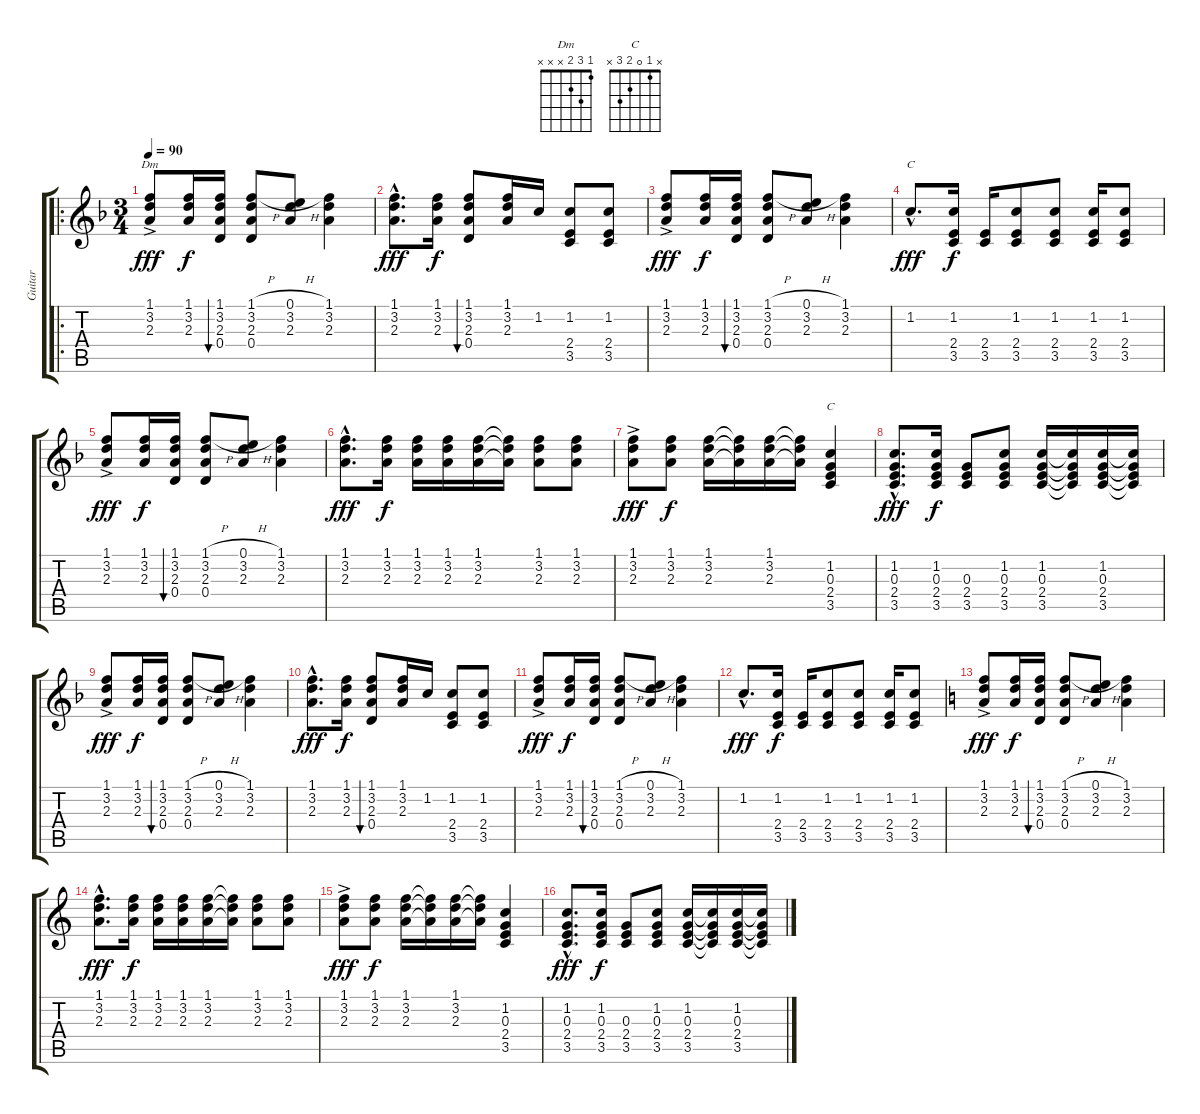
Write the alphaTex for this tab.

\track ("Guitar" "Guitar") {instrument acousticguitarnylon}
\staff {score tabs}
\tuning (E4 B3 G3 D3 A2 E2) {hide}
\chord ("Dm" 1 3 2 x x x)
\chord ("C" 0 1 0 2 3 x)
\chord ("C" x 1 0 2 3 x)
\ro
\ts (3 4)
\tempo 90
\clef g2
\ks f
(1.1 3.2 2.3{ac}).8{ch "Dm" dy fff instrument acousticguitarnylon} (1.1 3.2 2.3).16{dy f} (1.1 3.2 2.3 0.4).16{bu 60} (1.1{h} 3.2 2.3 0.4).8 (0.1{h} 3.2 2.3).8 (1.1 3.2 2.3).4 |
(1.1{hac} 3.2{hac} 2.3{hac}).8{d dy fff} (1.1 3.2 2.3).16{dy f} (1.1 3.2 2.3 0.4).8{bu 60} (1.1 3.2 2.3).16 1.2.16 (1.2 2.4 3.5).8 (1.2 2.4 3.5).8 |
(1.1 3.2 2.3{ac}).8{dy fff} (1.1 3.2 2.3).16{dy f} (1.1 3.2 2.3 0.4).16{bu 60} (1.1{h} 3.2 2.3 0.4).8 (0.1{h} 3.2 2.3).8 (1.1 3.2 2.3).4 |
1.2{hac}.8{d ch "C" dy fff} (1.2 2.4 3.5).16{dy f} (2.4 3.5).16 (1.2 2.4 3.5).8 (1.2 2.4 3.5).8 (1.2 2.4 3.5).16 (1.2 2.4 3.5).8 |
(1.1{ac} 3.2 2.3).8{dy fff} (1.1 3.2 2.3).16{dy f} (1.1 3.2 2.3 0.4).16{bu 60} (1.1{h} 3.2 2.3 0.4).8 (0.1{h} 3.2 2.3).8 (1.1 3.2 2.3).4 |
(1.1{hac} 3.2{hac} 2.3{hac}).8{d dy fff} (1.1 3.2 2.3).16{dy f} (1.1 3.2 2.3).16 (1.1 3.2 2.3).16 (1.1 3.2 2.3).16 (1.1{t} 3.2{t} 2.3{t}).16 (1.1 3.2 2.3).8 (1.1 3.2 2.3).8 |
(1.1{ac} 3.2 2.3).8{dy fff} (1.1 3.2 2.3).8{dy f} (1.1 3.2 2.3).16 (1.1{t} 3.2{t} 2.3{t}).16 (1.1 3.2 2.3).16 (1.1{t} 3.2{t} 2.3{t}).16 (1.2 0.3 2.4 3.5).4{ch "C"} |
(1.2{hac} 0.3{hac} 2.4{hac} 3.5{hac}).8{d dy fff} (1.2 0.3 2.4 3.5).16{dy f} (0.3 2.4 3.5).8 (1.2 0.3 2.4 3.5).8 (1.2 0.3 2.4 3.5).16 (1.2{t} 0.3{t} 2.4{t} 3.5{t}).16 (1.2 0.3 2.4 3.5).16 (1.2{t} 0.3{t} 2.4{t} 3.5{t}).16 |
(1.1 3.2 2.3{ac}).8{dy fff} (1.1 3.2 2.3).16{dy f} (1.1 3.2 2.3 0.4).16{bu 60} (1.1{h} 3.2 2.3 0.4).8 (0.1{h} 3.2 2.3).8 (1.1 3.2 2.3).4 |
(1.1{hac} 3.2{hac} 2.3{hac}).8{d dy fff} (1.1 3.2 2.3).16{dy f} (1.1 3.2 2.3 0.4).8{bu 60} (1.1 3.2 2.3).16 1.2.16 (1.2 2.4 3.5).8 (1.2 2.4 3.5).8 |
(1.1 3.2 2.3{ac}).8{dy fff} (1.1 3.2 2.3).16{dy f} (1.1 3.2 2.3 0.4).16{bu 60} (1.1{h} 3.2 2.3 0.4).8 (0.1{h} 3.2 2.3).8 (1.1 3.2 2.3).4 |
1.2{hac}.8{d dy fff} (1.2 2.4 3.5).16{dy f} (2.4 3.5).16 (1.2 2.4 3.5).8 (1.2 2.4 3.5).8 (1.2 2.4 3.5).16 (1.2 2.4 3.5).8 |
\ks c
(1.1{ac} 3.2 2.3).8{dy fff} (1.1 3.2 2.3).16{dy f} (1.1 3.2 2.3 0.4).16{bu 60} (1.1{h} 3.2 2.3 0.4).8 (0.1{h} 3.2 2.3).8 (1.1 3.2 2.3).4 |
(1.1{hac} 3.2{hac} 2.3{hac}).8{d dy fff} (1.1 3.2 2.3).16{dy f} (1.1 3.2 2.3).16 (1.1 3.2 2.3).16 (1.1 3.2 2.3).16 (1.1{t} 3.2{t} 2.3{t}).16 (1.1 3.2 2.3).8 (1.1 3.2 2.3).8 |
(1.1{ac} 3.2 2.3).8{dy fff} (1.1 3.2 2.3).8{dy f} (1.1 3.2 2.3).16 (1.1{t} 3.2{t} 2.3{t}).16 (1.1 3.2 2.3).16 (1.1{t} 3.2{t} 2.3{t}).16 (1.2 0.3 2.4 3.5).4 |
(1.2{hac} 0.3{hac} 2.4{hac} 3.5{hac}).8{d dy fff} (1.2 0.3 2.4 3.5).16{dy f} (0.3 2.4 3.5).8 (1.2 0.3 2.4 3.5).8 (1.2 0.3 2.4 3.5).16 (1.2{t} 0.3{t} 2.4{t} 3.5{t}).16 (1.2 0.3 2.4 3.5).16 (1.2{t} 0.3{t} 2.4{t} 3.5{t}).16
